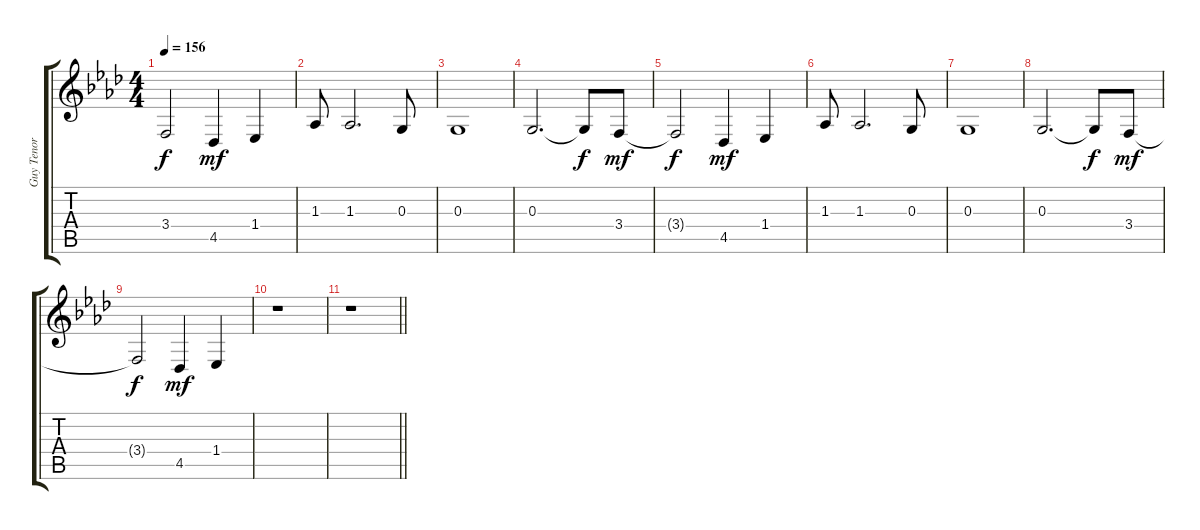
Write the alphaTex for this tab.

\track ("Guy Tenor" "Guy Tenor") {instrument choiraahs}
\staff {score tabs}
\tuning (E4 B3 G3 D3 A2 E2) {hide}
\ts (4 4)
\tempo 156
\clef g2
\ks fminor
3.4{t}.2{dy f} 4.5.4{dy mf} 1.4.4 |
1.3.8 1.3.2{d} 0.3.8 |
0.3.1 |
0.3.2{d} 0.3{t}.8{dy f} 3.4.8{dy mf} |
3.4{t}.2{dy f} 4.5.4{dy mf} 1.4.4 |
1.3.8 1.3.2{d} 0.3.8 |
0.3.1 |
0.3.2{d} 0.3{t}.8{dy f} 3.4.8{dy mf} |
3.4{t}.2{dy f} 4.5.4{dy mf} 1.4.4 |
r.1 |
\barLineRight lightlight
r.1
